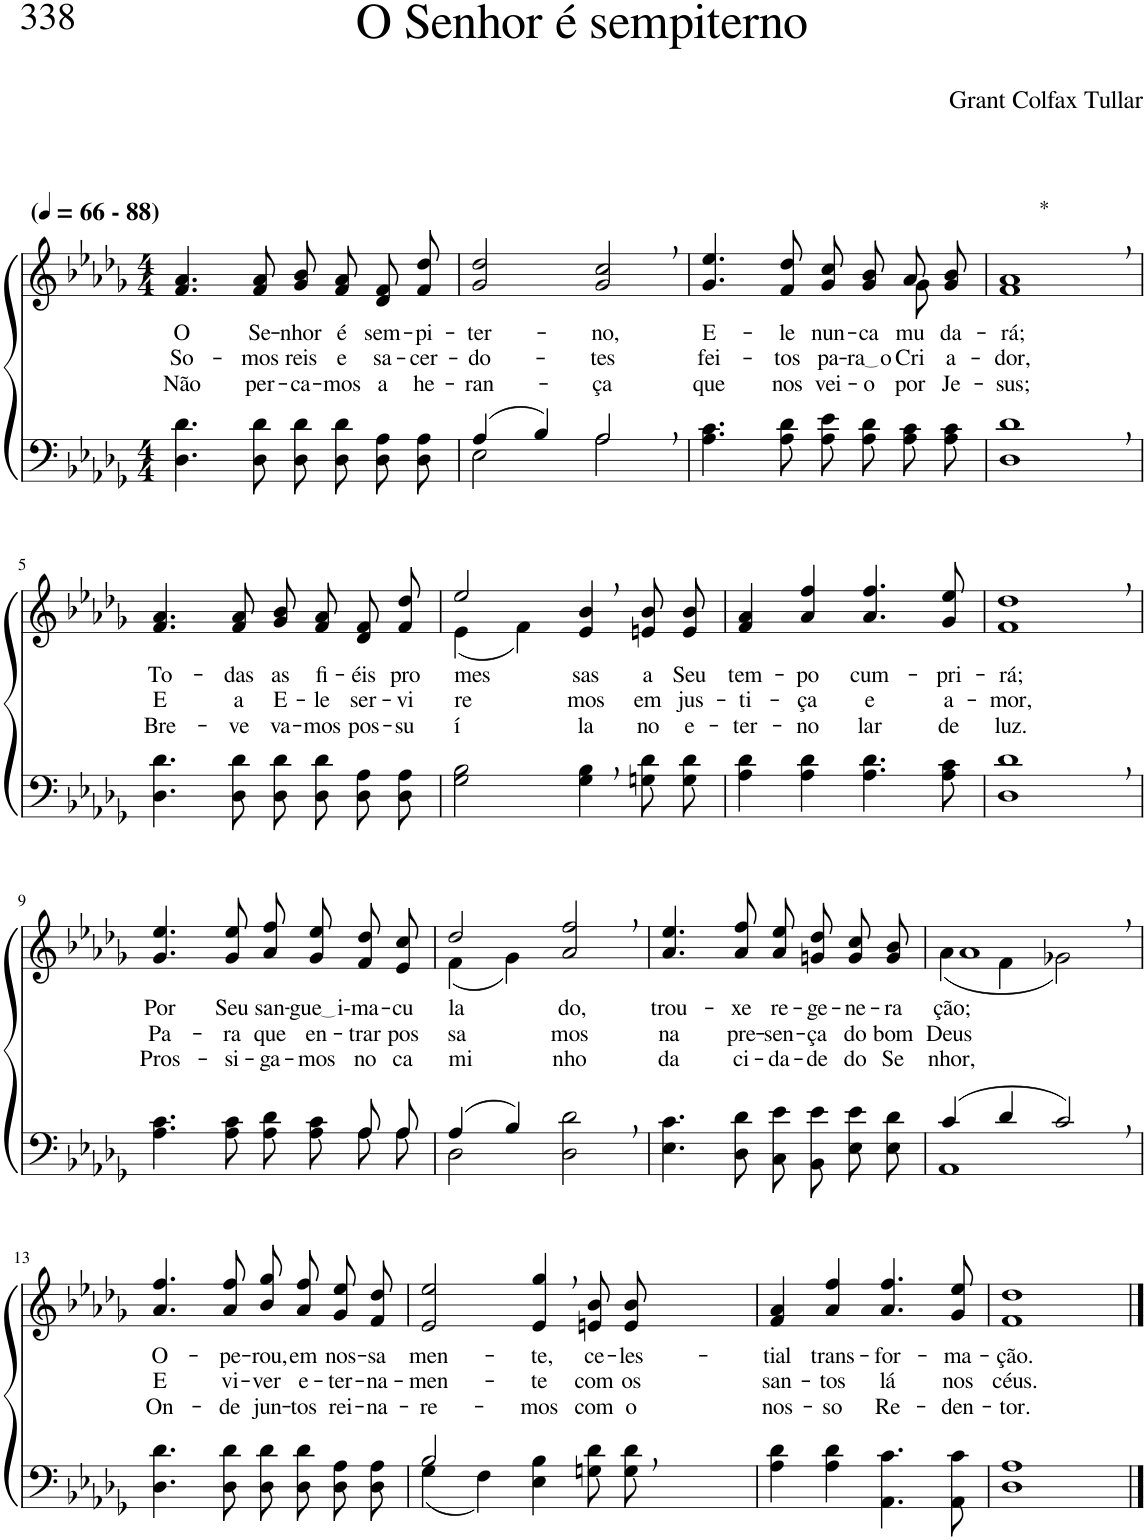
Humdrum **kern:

**kern	**kern	**text	**text	**text
*part2	*part1	*part1	*part1	*part1
*staff2	*staff1	*staff1	*staff1	*staff1
*I"Parte III e IV	*I"Parte I e II	*	*	*
*clefF4	*clefG2	*	*	*
*Trd2c3	*Trd2c3	*	*	*
*k[b-e-a-d-g-]	*k[b-e-a-d-g-]	*	*	*
*M4/4	*M4/4	*	*	*
*MM66	*MM66	*	*	*
=1	=1	=1	=1	=1
!	!LO:TX:a:B:t=(	!	!	!
!	!LO:TX:a:B:t=- 88)	!	!	!
!	!	!LO:LY:b	!LO:LY:b	!LO:LY:b
4.D-\ 4.d-\	4.f/ 4.a-/	O	So-	Não
!	!	!LO:LY:b	!LO:LY:b	!LO:LY:b
8D-\ 8d-\	8f/ 8a-/	Se-	-mos	per-
!	!	!LO:LY:b	!LO:LY:b	!LO:LY:b
8D-\ 8d-\L	8g-/ 8b-/L	-nhor	reis	-ca-
!	!	!LO:LY:b	!LO:LY:b	!LO:LY:b
8D-\ 8d-\J	8f/ 8a-/J	é	e	-mos
!	!	!LO:LY:b	!LO:LY:b	!LO:LY:b
8D-\ 8A-\L	8d-/ 8f/L	sem-	sa-	a
!	!	!LO:LY:b	!LO:LY:b	!LO:LY:b
8D-\ 8A-\J	8f/ 8dd-/J	-pi-	-cer-	he-
=2	=2	=2	=2	=2
*^	*	*	*	*
!	!	!	!LO:LY:b	!LO:LY:b	!LO:LY:b
(4A-/	2E-\	2g-/ 2dd-/	-ter-	-do-	-ran-
4B-/)	.	.	.	.	.
!	!	!	!LO:LY:b	!LO:LY:b	!LO:LY:b
2A-,/	2A-\	2g-/, 2cc/,	-no,	-tes	-ça
=3	=3	=3	=3	=3	=3
!	!	!	!LO:LY:b	!LO:LY:b	!LO:LY:b
*v	*v	*^	*	*	*
4.A-\ 4.c\	4.g-/ 4.ee-/	2.ryy	E-	fei-	que
!	!	!	!LO:LY:b	!LO:LY:b	!LO:LY:b
8A-\ 8d-\	8f/ 8dd-/	.	-le	-tos	nos
!	!	!	!LO:LY:b	!LO:LY:b	!LO:LY:b
8A-\ 8e-\L	8g-/ 8cc/L	.	nun-	pa-	vei-
!	!	!	!LO:LY:b	!LO:LY:b	!LO:LY:b
8A-\ 8d-\J	8g-/ 8b-/J	.	-ca	ra o	-o
!	!	!	!LO:LY:b	!LO:LY:b	!LO:LY:b
8A-\ 8c\L	8a-/L	8g-\	mu-	Cri-	por
!	!	!	!LO:LY:b	!LO:LY:b	!LO:LY:b
8A-\ 8c\J	8g-/ 8b-/J	8ryy	-da-	a-	Je-
=4	=4	=4	=4	=4	=4
!	!LO:TX:a:t=*	!	!	!	!
!	!	!	!LO:LY:b	!LO:LY:b	!LO:LY:b
*	*v	*v	*	*	*
1D-, 1d-,	1f, 1a-,	-rá;	-dor,	-sus;
!!LO:LB:g=z
=5	=5	=5	=5	=5
!	!	!LO:LY:b	!LO:LY:b	!LO:LY:b
4.D-\ 4.d-\	4.f/ 4.a-/	To-	E	Bre-
!	!	!LO:LY:b	!LO:LY:b	!LO:LY:b
8D-\ 8d-\	8f/ 8a-/	-das	a	-ve
!	!	!LO:LY:b	!LO:LY:b	!LO:LY:b
8D-\ 8d-\L	8g-/ 8b-/L	as	E-	va-
!	!	!LO:LY:b	!LO:LY:b	!LO:LY:b
8D-\ 8d-\J	8f/ 8a-/J	fi-	-le	-mos
!	!	!LO:LY:b	!LO:LY:b	!LO:LY:b
8D-\ 8A-\L	8d-/ 8f/L	-éis	ser-	pos-
!	!	!LO:LY:b	!LO:LY:b	!LO:LY:b
8D-\ 8A-\J	8f/ 8dd-/J	pro-	-vi-	-su-
=6	=6	=6	=6	=6
*	*^	*	*	*
!	!	!	!LO:LY:b	!LO:LY:b	!LO:LY:b
2G-\ 2B-\	2ee-/	(4e-\	-mes-	-re-	-í-
.	.	4f\)	.	.	.
!	!	!	!LO:LY:b	!LO:LY:b	!LO:LY:b
4G-\, 4B-\,	4e-/, 4b-/,	2ryy	-sas	-mos	-la
!	!	!	!LO:LY:b	!LO:LY:b	!LO:LY:b
8Gn\ 8d-\L	8en/ 8b-/L	.	a	em	no
!	!	!	!LO:LY:b	!LO:LY:b	!LO:LY:b
8G\ 8d-\J	8e/ 8b-/J	.	Seu	jus-	e-
*	*v	*v	*	*	*
=7	=7	=7	=7	=7
!	!	!LO:LY:b	!LO:LY:b	!LO:LY:b
4A-\ 4d-\	4f/ 4a-/	tem-	-ti-	-ter-
!	!	!LO:LY:b	!LO:LY:b	!LO:LY:b
4A-\ 4d-\	4a-/ 4ff/	-po	-ça	-no
!	!	!LO:LY:b	!LO:LY:b	!LO:LY:b
4.A-\ 4.d-\	4.a-/ 4.ff/	cum-	e	lar
!	!	!LO:LY:b	!LO:LY:b	!LO:LY:b
8A-\ 8c\	8g-/ 8ee-/	-pri-	a-	de
=8	=8	=8	=8	=8
!	!	!LO:LY:b	!LO:LY:b	!LO:LY:b
1D-, 1d-,	1f, 1dd-,	-rá;	-mor,	luz.
!!LO:LB:g=z
=9	=9	=9	=9	=9
*^	*	*	*	*
!	!	!	!LO:LY:b	!LO:LY:b	!LO:LY:b
4.A-\ 4.c\	2.ryy	4.g-/ 4.ee-/	Por	Pa-	Pros-
!	!	!	!LO:LY:b	!LO:LY:b	!LO:LY:b
8A-\ 8c\	.	8g-/ 8ee-/	Seu	-ra	-si-
!	!	!	!LO:LY:b	!LO:LY:b	!LO:LY:b
8A-\ 8d-\L	.	8a-\ 8ff\L	san-	que	-ga-
!	!	!	!LO:LY:b	!LO:LY:b	!LO:LY:b
8A-\ 8c\J	.	8g-\ 8ee-\J	gue i	en-	-mos
!	!	!	!LO:LY:b	!LO:LY:b	!LO:LY:b
8A-\L	8A-/L	8f/ 8dd-/L	-ma-	-trar	no
!	!	!	!LO:LY:b	!LO:LY:b	!LO:LY:b
8A-\J	8A-/J	8e-/ 8cc/J	-cu-	pos-	ca-
=10	=10	=10	=10	=10	=10
*	*	*^	*	*	*
!	!	!	!	!LO:LY:b	!LO:LY:b	!LO:LY:b
(4A-/	2D-\	2dd-/	(4f\	-la-	-sa-	-mi-
4B-/)	.	.	4g-\)	.	.	.
!	!	!	!	!LO:LY:b	!LO:LY:b	!LO:LY:b
2ryy	2D-\ 2d-\	2a-/, 2ff/,	2ryy	-do,	-mos	nho
=11	=11	=11	=11	=11	=11	=11
!	!	!	!	!LO:LY:b	!LO:LY:b	!LO:LY:b
*v	*v	*	*	*	*	*
*	*v	*v	*	*	*
4.E-\ 4.c\	4.a-/ 4.ee-/	trou-	na	da
!	!	!LO:LY:b	!LO:LY:b	!LO:LY:b
8D-\ 8d-\	8a-/ 8ff/	-xe	pre-	ci-
!	!	!LO:LY:b	!LO:LY:b	!LO:LY:b
8C\ 8e-\L	8a-\ 8ee-\L	re-	-sen-	-da-
!	!	!LO:LY:b	!LO:LY:b	!LO:LY:b
8BB-\ 8e-\J	8gn\ 8dd-\J	-ge-	-ça	-de
!	!	!LO:LY:b	!LO:LY:b	!LO:LY:b
8E-\ 8e-\L	8g/ 8cc/L	-ne-	do	do
!	!	!LO:LY:b	!LO:LY:b	!LO:LY:b
8E-\ 8d-\J	8g/ 8b-/J	-ra-	bom	Se-
=12	=12	=12	=12	=12
*^	*^	*	*	*
!	!	!	!	!LO:LY:b	!LO:LY:b	!LO:LY:b
(4c/	1AA-	1a-,	(4a-\	-ção;	Deus	-nhor,
4d-/	.	.	4f\	.	.	.
2c,/)	.	.	2g-X\)	.	.	.
*v	*v	*	*	*	*	*
!!LO:LB:g=z
=13	=13	=13	=13	=13	=13
!	!	!	!LO:LY:b	!LO:LY:b	!LO:LY:b
*	*v	*v	*	*	*
4.D-\ 4.d-\	4.a-/ 4.ff/	O-	E	On-
!	!	!LO:LY:b	!LO:LY:b	!LO:LY:b
8D-\ 8d-\	8a-/ 8ff/	-pe-	vi-	-de
!	!	!LO:LY:b	!LO:LY:b	!LO:LY:b
8D-\ 8d-\L	8b-\ 8gg-\L	-rou,	-ver	jun-
!	!	!LO:LY:b	!LO:LY:b	!LO:LY:b
8D-\ 8d-\J	8a-\ 8ff\J	em	e-	-tos
!	!	!LO:LY:b	!LO:LY:b	!LO:LY:b
8D-\ 8A-\L	8g-\ 8ee-\L	nos-	-ter-	rei-
!	!	!LO:LY:b	!LO:LY:b	!LO:LY:b
8D-\ 8A-\J	8f\ 8dd-\J	-sa	-na-	-na-
=14	=14	=14	=14	=14
*^	*	*	*	*
!	!	!	!LO:LY:b	!LO:LY:b	!LO:LY:b
2B-/	(4G-\	2e-/ 2ee-/	men-	-men-	-re-
.	4F\)	.	.	.	.
!	!	!	!LO:LY:b	!LO:LY:b	!LO:LY:b
2ryy	4E-\ 4B-\	4e-/, 4gg-/,	-te,	-te	-mos
!	!	!	!LO:LY:b	!LO:LY:b	!LO:LY:b
.	8Gn\ 8d-\L	8en/ 8b-/L	ce-	com	com
!	!	!	!LO:LY:b	!LO:LY:b	!LO:LY:b
.	8G\ 8d-\J	8e/ 8b-/J	-les-	os	o
=15	=15	=15	=15	=15	=15
!	!	!	!LO:LY:b	!LO:LY:b	!LO:LY:b
*v	*v	*	*	*	*
4A-\ 4d-\	4f/ 4a-/	-tial	san-	nos-
!	!	!LO:LY:b	!LO:LY:b	!LO:LY:b
4A-\ 4d-\	4a-/ 4ff/	trans-	-tos	-so
!	!	!LO:LY:b	!LO:LY:b	!LO:LY:b
4.AA-\ 4.c\	4.a-/ 4.ff/	-for-	lá	Re-
!	!	!LO:LY:b	!LO:LY:b	!LO:LY:b
8AA-\ 8c\	8g-/ 8ee-/	-ma-	nos	-den-
=16	=16	=16	=16	=16
!	!	!LO:LY:b	!LO:LY:b	!LO:LY:b
1D- 1A-	1f 1dd-	-ção.	céus.	-tor.
==	==	==	==	==
*-	*-	*-	*-	*-
